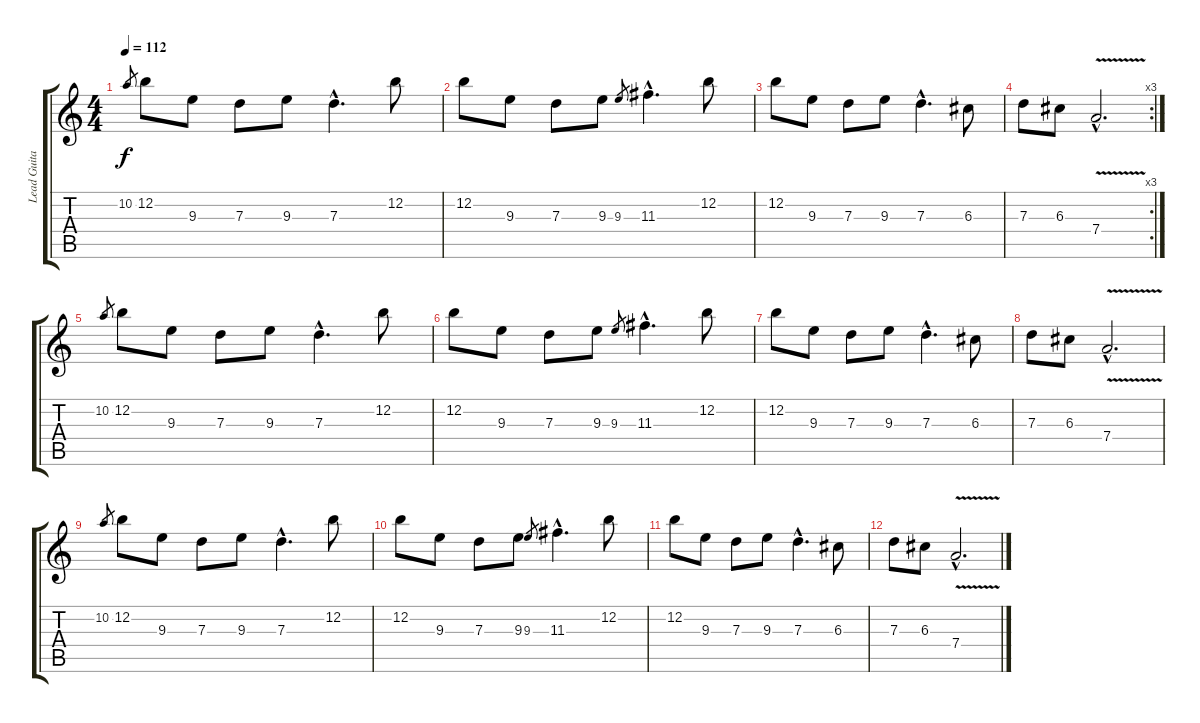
\track ("Lead Guitar " "Lead Guita") {instrument distortionguitar}
\staff {score tabs}
\tuning (E4 B3 G3 D3 A2 E2) {hide}
\ts (4 4)
\tempo 112
\clef g2
\ks c
10.2.8{gr dy f} 12.2.8{balance 2} 9.3.8 7.3.8 9.3.8 7.3{hac}.4{d} 12.2.8 |
12.2.8 9.3.8 7.3.8 9.3.8 9.3.8{gr} 11.3{hac}.4{d} 12.2.8 |
12.2.8 9.3.8 7.3.8 9.3.8 7.3{hac}.4{d} 6.3.8 |
\rc 3
7.3.8 6.3.8 7.4{v hac}.2{d} |
10.2.8{gr} 12.2.8{balance 2} 9.3.8 7.3.8 9.3.8 7.3{hac}.4{d} 12.2.8 |
12.2.8 9.3.8 7.3.8 9.3.8 9.3.8{gr} 11.3{hac}.4{d} 12.2.8 |
12.2.8 9.3.8 7.3.8 9.3.8 7.3{hac}.4{d} 6.3.8 |
7.3.8 6.3.8 7.4{v hac}.2{d} |
10.2.8{gr} 12.2.8{balance 2} 9.3.8 7.3.8 9.3.8 7.3{hac}.4{d} 12.2.8 |
12.2.8 9.3.8 7.3.8 9.3.8 9.3.8{gr} 11.3{hac}.4{d} 12.2.8 |
12.2.8 9.3.8 7.3.8 9.3.8 7.3{hac}.4{d} 6.3.8 |
7.3.8 6.3.8 7.4{v hac}.2{d}
